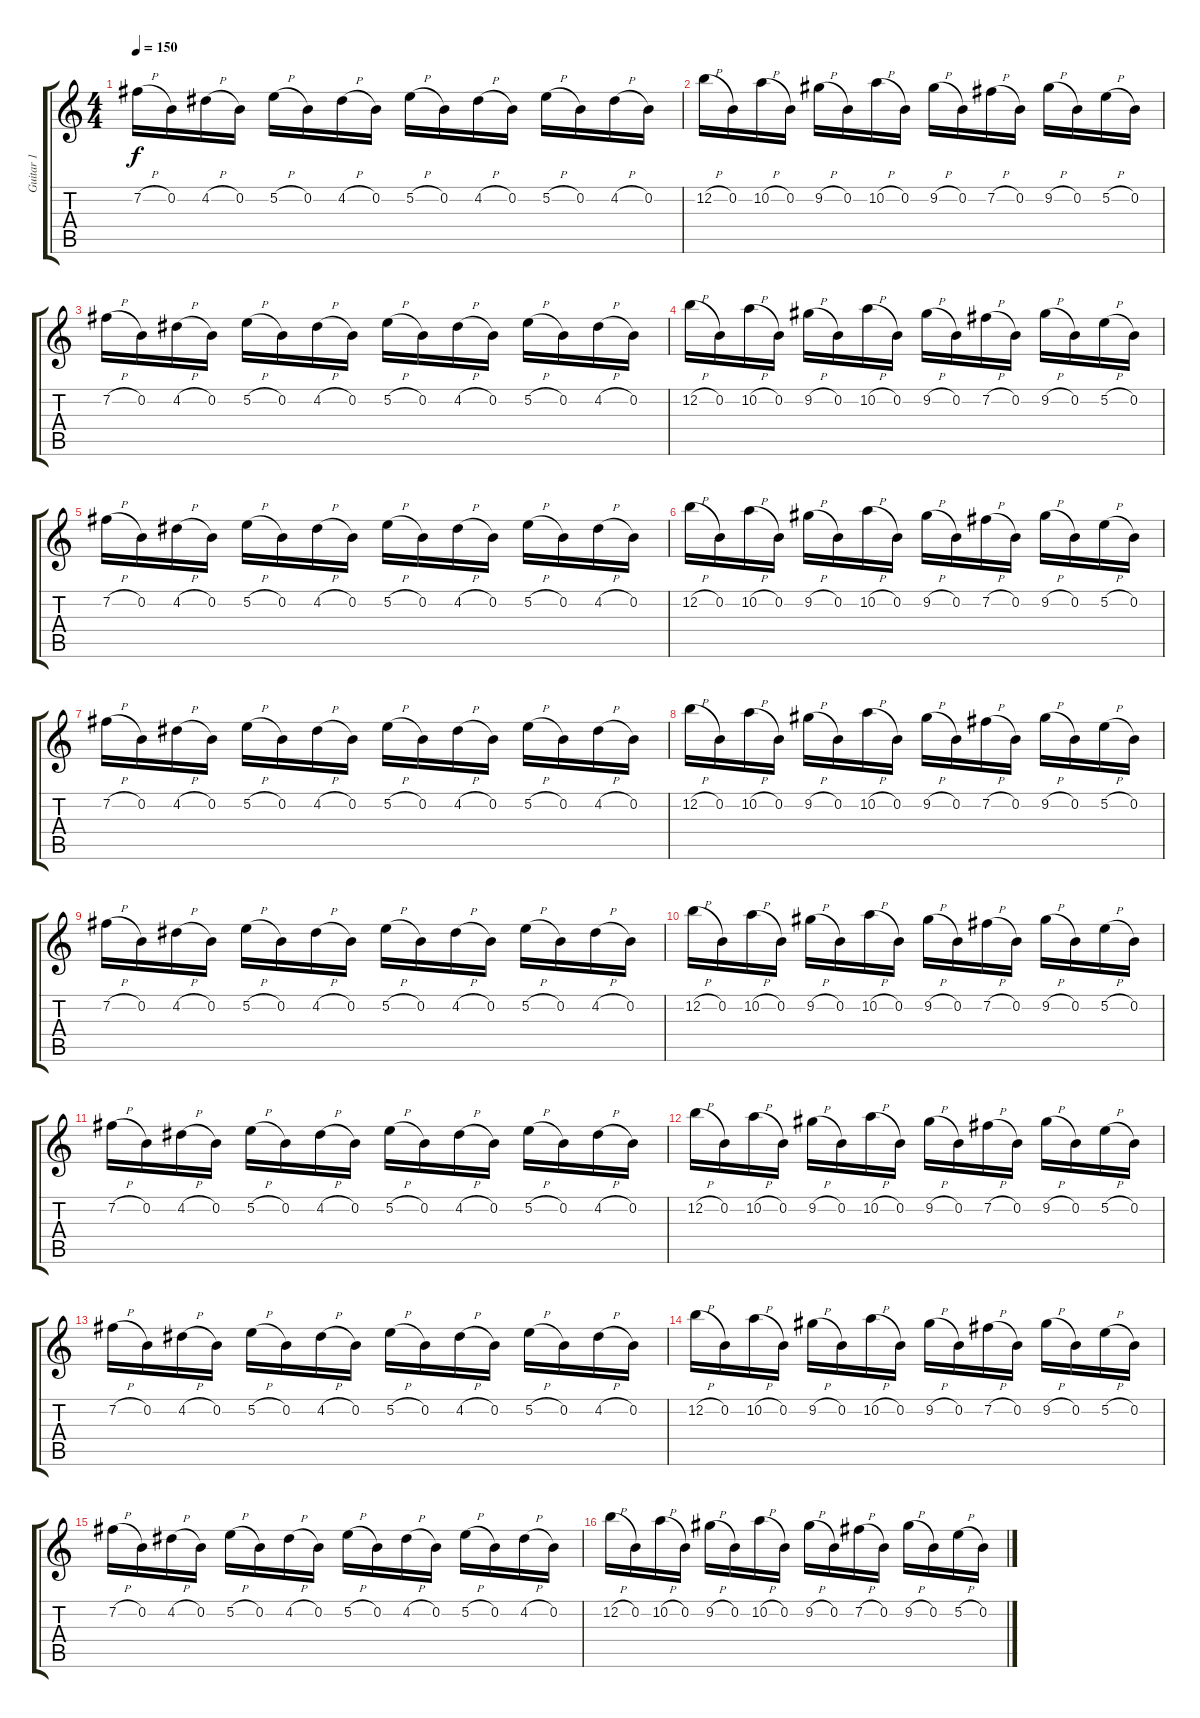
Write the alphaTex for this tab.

\track ("Guitar 1" "Guitar 1") {instrument synthbass1}
\staff {score tabs}
\tuning (E4 B3 G3 D3 A2 E2) {hide}
\ts (4 4)
\tempo 150
\clef g2
\ks c
7.2{h}.16{dy f} 0.2.16 4.2{h}.16 0.2.16 5.2{h}.16 0.2.16 4.2{h}.16 0.2.16 5.2{h}.16 0.2.16 4.2{h}.16 0.2.16 5.2{h}.16 0.2.16 4.2{h}.16 0.2.16 |
12.2{h}.16 0.2.16 10.2{h}.16 0.2.16 9.2{h}.16 0.2.16 10.2{h}.16 0.2.16 9.2{h}.16 0.2.16 7.2{h}.16 0.2.16 9.2{h}.16 0.2.16 5.2{h}.16 0.2.16 |
7.2{h}.16 0.2.16 4.2{h}.16 0.2.16 5.2{h}.16 0.2.16 4.2{h}.16 0.2.16 5.2{h}.16 0.2.16 4.2{h}.16 0.2.16 5.2{h}.16 0.2.16 4.2{h}.16 0.2.16 |
12.2{h}.16 0.2.16 10.2{h}.16 0.2.16 9.2{h}.16 0.2.16 10.2{h}.16 0.2.16 9.2{h}.16 0.2.16 7.2{h}.16 0.2.16 9.2{h}.16 0.2.16 5.2{h}.16 0.2.16 |
7.2{h}.16 0.2.16 4.2{h}.16 0.2.16 5.2{h}.16 0.2.16 4.2{h}.16 0.2.16 5.2{h}.16 0.2.16 4.2{h}.16 0.2.16 5.2{h}.16 0.2.16 4.2{h}.16 0.2.16 |
12.2{h}.16 0.2.16 10.2{h}.16 0.2.16 9.2{h}.16 0.2.16 10.2{h}.16 0.2.16 9.2{h}.16 0.2.16 7.2{h}.16 0.2.16 9.2{h}.16 0.2.16 5.2{h}.16 0.2.16 |
7.2{h}.16 0.2.16 4.2{h}.16 0.2.16 5.2{h}.16 0.2.16 4.2{h}.16 0.2.16 5.2{h}.16 0.2.16 4.2{h}.16 0.2.16 5.2{h}.16 0.2.16 4.2{h}.16 0.2.16 |
12.2{h}.16 0.2.16 10.2{h}.16 0.2.16 9.2{h}.16 0.2.16 10.2{h}.16 0.2.16 9.2{h}.16 0.2.16 7.2{h}.16 0.2.16 9.2{h}.16 0.2.16 5.2{h}.16 0.2.16 |
7.2{h}.16 0.2.16 4.2{h}.16 0.2.16 5.2{h}.16 0.2.16 4.2{h}.16 0.2.16 5.2{h}.16 0.2.16 4.2{h}.16 0.2.16 5.2{h}.16 0.2.16 4.2{h}.16 0.2.16 |
12.2{h}.16 0.2.16 10.2{h}.16 0.2.16 9.2{h}.16 0.2.16 10.2{h}.16 0.2.16 9.2{h}.16 0.2.16 7.2{h}.16 0.2.16 9.2{h}.16 0.2.16 5.2{h}.16 0.2.16 |
7.2{h}.16 0.2.16 4.2{h}.16 0.2.16 5.2{h}.16 0.2.16 4.2{h}.16 0.2.16 5.2{h}.16 0.2.16 4.2{h}.16 0.2.16 5.2{h}.16 0.2.16 4.2{h}.16 0.2.16 |
12.2{h}.16 0.2.16 10.2{h}.16 0.2.16 9.2{h}.16 0.2.16 10.2{h}.16 0.2.16 9.2{h}.16 0.2.16 7.2{h}.16 0.2.16 9.2{h}.16 0.2.16 5.2{h}.16 0.2.16 |
7.2{h}.16 0.2.16 4.2{h}.16 0.2.16 5.2{h}.16 0.2.16 4.2{h}.16 0.2.16 5.2{h}.16 0.2.16 4.2{h}.16 0.2.16 5.2{h}.16 0.2.16 4.2{h}.16 0.2.16 |
12.2{h}.16 0.2.16 10.2{h}.16 0.2.16 9.2{h}.16 0.2.16 10.2{h}.16 0.2.16 9.2{h}.16 0.2.16 7.2{h}.16 0.2.16 9.2{h}.16 0.2.16 5.2{h}.16 0.2.16 |
7.2{h}.16 0.2.16 4.2{h}.16 0.2.16 5.2{h}.16 0.2.16 4.2{h}.16 0.2.16 5.2{h}.16 0.2.16 4.2{h}.16 0.2.16 5.2{h}.16 0.2.16 4.2{h}.16 0.2.16 |
12.2{h}.16 0.2.16 10.2{h}.16 0.2.16 9.2{h}.16 0.2.16 10.2{h}.16 0.2.16 9.2{h}.16 0.2.16 7.2{h}.16 0.2.16 9.2{h}.16 0.2.16 5.2{h}.16 0.2.16
